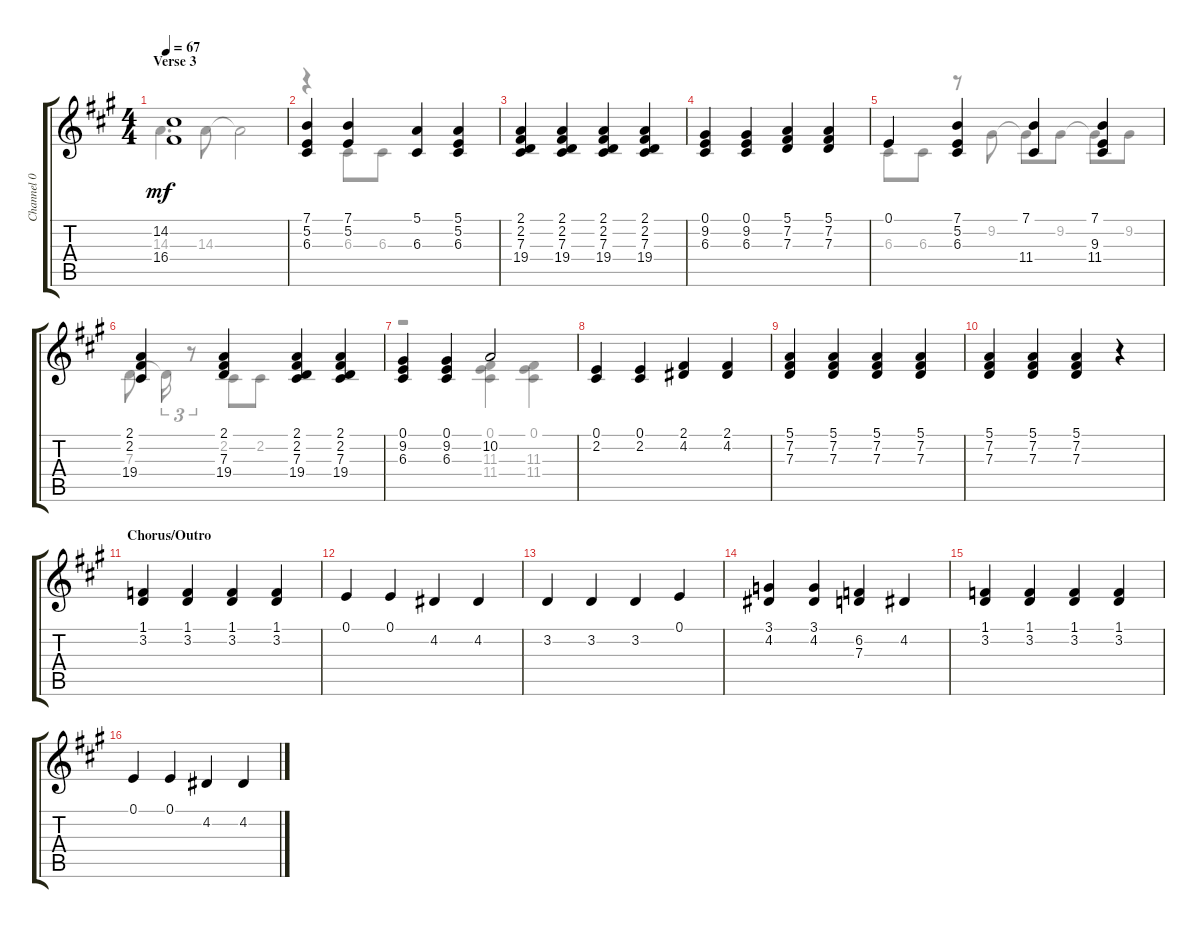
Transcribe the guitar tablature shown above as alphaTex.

\track ("Channel 0 (Staff 1)" "Channel 0 ") {instrument brightacousticpiano}
\staff {score tabs}
\tuning (E4 B3 G3 D3 A2 E2) {hide}
\voice
\ts (4 4)
\section ("" "Verse 3")
\tempo 67
\clef g2
\ks f#minor
(14.2 16.4).1{dy mf} |
(7.1 5.2 6.3).4 (7.1 5.2).4 (5.1 6.3).4 (5.1 5.2 6.3).4 |
(2.1 2.2 7.3 19.4).4 (2.1 2.2 7.3 19.4).4 (2.1 2.2 7.3 19.4).4 (2.1 2.2 7.3 19.4).4 |
(0.1 9.2 6.3).4 (0.1 9.2 6.3).4 (5.1 7.2 7.3).4 (5.1 7.2 7.3).4 |
0.1.4 (7.1 5.2 6.3).4 (7.1 11.4).4 (7.1 9.3 11.4).4 |
(2.1 2.2 19.4).4 (2.1 7.3 19.4).4 (2.1 2.2 7.3 19.4).4 (2.1 2.2 7.3 19.4).4 |
(0.1 9.2 6.3).4 (0.1 9.2 6.3).4 10.2.2 |
(0.1 2.2).4 (0.1 2.2).4 (2.1 4.2).4 (2.1 4.2).4 |
(5.1 7.2 7.3).4 (5.1 7.2 7.3).4 (5.1 7.2 7.3).4 (5.1 7.2 7.3).4 |
(5.1 7.2 7.3).4 (5.1 7.2 7.3).4 (5.1 7.2 7.3).4 r.4 |
\section ("" "Chorus/Outro")
(1.1 3.2).4 (1.1 3.2).4 (1.1 3.2).4 (1.1 3.2).4 |
0.1.4 0.1.4 4.2.4 4.2.4 |
3.2.4 3.2.4 3.2.4 0.1.4 |
(3.1 4.2).4 (3.1 4.2).4 (6.2 7.3).4 4.2.4 |
(1.1 3.2).4 (1.1 3.2).4 (1.1 3.2).4 (1.1 3.2).4 |
0.1.4 0.1.4 4.2.4 4.2.4
\voice
\clef g2
\ottava regular
\simile none
\ks f#minor
14.3.4{d dy mf} 14.3.8 14.3{t}.2 |
r.4 6.3.8 6.3.8 |
|
|
6.3.8 6.3.8 r.8 9.2.8 9.2{t}.8 9.2.8 9.2{t}.8 9.2.8 |
7.3.8 7.3{t}.16{tu (3 2)} r.8{tu (3 2)} 2.2.8 2.2.8 |
r.2 (0.1 11.3 11.4).4 (0.1 11.3 11.4).4 |
|
|
|
|
|
|
|
|
